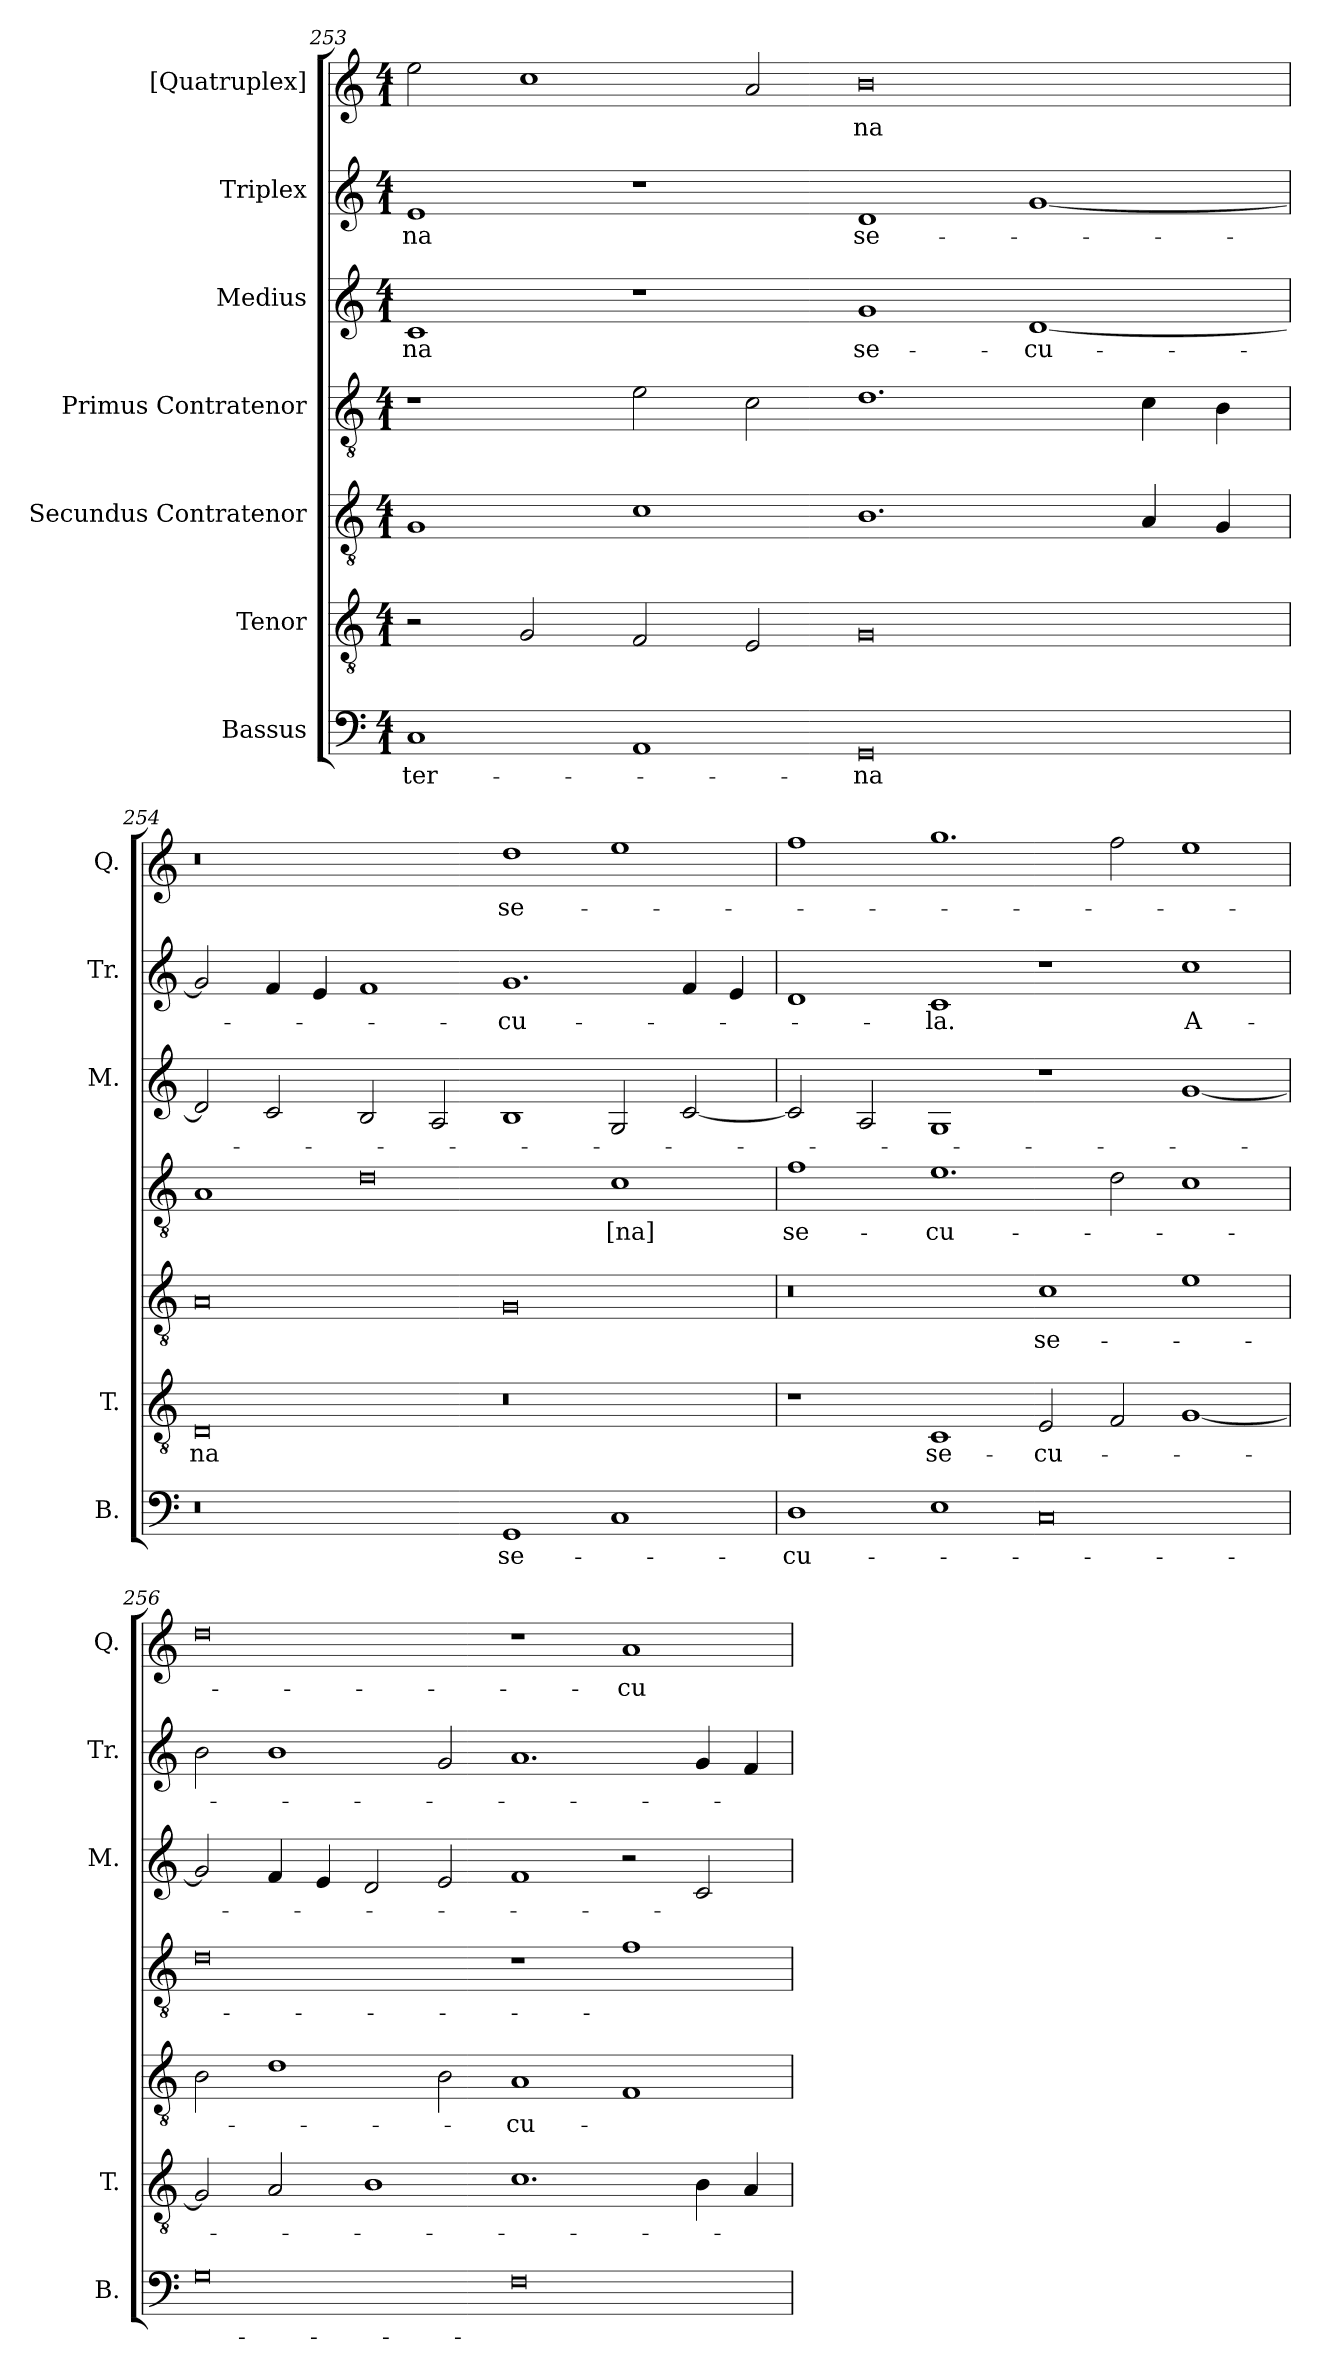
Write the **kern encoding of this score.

**kern	**text	**kern	**text	**kern	**text	**kern	**text	**kern	**text	**kern	**text	**kern	**text
*part7	*part7	*part6	*part6	*part5	*part5	*part4	*part4	*part3	*part3	*part2	*part2	*part1	*part1
*staff7	*staff7	*staff6	*staff6	*staff5	*staff5	*staff4	*staff4	*staff3	*staff3	*staff2	*staff2	*staff1	*staff1
*I"Bassus	*	*I"Tenor	*	*I"Secundus Contratenor	*	*I"Primus Contratenor	*	*I"Medius	*	*I"Triplex	*	*I"[Quatruplex]	*
*I'B.	*	*I'T.	*	*	*	*	*	*I'M.	*	*I'Tr.	*	*I'Q.	*
!!LO:LB:g=z
*clefF4	*	*clefGv2	*	*clefGv2	*	*clefGv2	*	*clefG2	*	*clefG2	*	*clefG2	*
*	*	*ITrd7c12	*	*ITrd7c12	*	*ITrd7c12	*	*	*	*	*	*	*
*k[]	*	*k[]	*	*k[]	*	*k[]	*	*k[]	*	*k[]	*	*k[]	*
*C:	*	*C:	*	*C:	*	*C:	*	*C:	*	*C:	*	*C:	*
*M4/1	*	*M4/1	*	*M4/1	*	*M4/1	*	*M4/1	*	*M4/1	*	*M4/1	*
=253	=253	=253	=253	=253	=253	=253	=253	=253	=253	=253	=253	=253	=253
!	!LO:LY:b:color=#000000	!	!	!	!	!	!	!	!	!	!	!	!
!	!	!	!	!	!	!	!	!	!LO:LY:b:color=#000000	!	!	!	!
!	!	!	!	!	!	!	!	!	!	!	!LO:LY:b:color=#000000	!	!
1Ci	-ter-	2r	.	1GGi	.	1r	.	1ci	-na	1ei	-na	2eei\	.
.	.	2GGi/	.	.	.	.	.	.	.	.	.	1cci	.
1AAi	.	2FFi/	.	1Ci	.	2Ei\	.	1r	.	1r	.	.	.
.	.	2EEi/	.	.	.	2Ci\	.	.	.	.	.	2ai/	.
!	!LO:LY:b:color=#000000	!	!	!	!	!	!	!	!	!	!	!	!
!	!	!	!	!	!	!	!	!	!LO:LY:b:color=#000000	!	!	!	!
!	!	!	!	!	!	!	!	!	!	!	!LO:LY:b:color=#000000	!	!
!	!	!	!	!	!	!	!	!	!	!	!	!	!LO:LY:b:color=#000000
0GGi	-na	0GGi	.	1.BBi	.	1.Di	.	1gi	se-	1di	se-	0bi	-na
!	!	!	!	!	!	!	!	!	!LO:LY:b:color=#000000	!	!	!	!
.	.	.	.	.	.	.	.	[<1di	-cu-	[<1gi	.	.	.
.	.	.	.	4AAi/	.	4Ci\	.	.	.	.	.	.	.
.	.	.	.	4GGi/	.	4BBi\	.	.	.	.	.	.	.
=254	=254	=254	=254	=254	=254	=254	=254	=254	=254	=254	=254	=254	=254
!	!	!	!LO:LY:b:color=#000000	!	!	!	!	!	!	!	!	!	!
0r	.	0DDi	-na	0AAi	.	1AAi	.	2di/]	.	2gi/]	.	0r	.
.	.	.	.	.	.	.	.	2ci/	.	4fi/	.	.	.
.	.	.	.	.	.	.	.	.	.	4ei/	.	.	.
.	.	.	.	.	.	0Di	.	2Bi/	.	1fi	.	.	.
.	.	.	.	.	.	.	.	2Ai/	.	.	.	.	.
!	!LO:LY:b:color=#000000	!	!	!	!	!	!	!	!	!	!	!	!
!	!	!	!	!	!	!	!	!	!	!	!LO:LY:b:color=#000000	!	!
!	!	!	!	!	!	!	!	!	!	!	!	!	!LO:LY:b:color=#000000
1GGi	se-	0r	.	0GGi	.	.	.	1Bi	.	1.gi	-cu-	1ddi	se-
!	!	!	!	!	!	!	!LO:LY:b:color=#000000	!	!	!	!	!	!
1Ci	.	.	.	.	.	1Ci	-[na]	2Gi/	.	.	.	1eei	.
.	.	.	.	.	.	.	.	[<2ci/	.	4fi/	.	.	.
.	.	.	.	.	.	.	.	.	.	4ei/	.	.	.
=255	=255	=255	=255	=255	=255	=255	=255	=255	=255	=255	=255	=255	=255
!	!LO:LY:b:color=#000000	!	!	!	!	!	!	!	!	!	!	!	!
!	!	!	!	!	!	!	!LO:LY:b:color=#000000	!	!	!	!	!	!
1Di	-cu-	1r	.	0r	.	1Fi	se-	2ci/]	.	1di	.	1ffi	.
.	.	.	.	.	.	.	.	2Ai/	.	.	.	.	.
!	!	!	!LO:LY:b:color=#000000	!	!	!	!	!	!	!	!	!	!
!	!	!	!	!	!	!	!LO:LY:b:color=#000000	!	!	!	!	!	!
!	!	!	!	!	!	!	!	!	!	!	!LO:LY:b:color=#000000	!	!
1Ei	.	1CCi	se-	.	.	1.Ei	-cu-	1Gi	.	1ci	-la.	1.ggi	.
!	!	!	!LO:LY:b:color=#000000	!	!	!	!	!	!	!	!	!	!
!	!	!	!	!	!LO:LY:b:color=#000000	!	!	!	!	!	!	!	!
0Ci	.	2EEi/	-cu-	1Ci	se-	.	.	1r	.	1r	.	.	.
.	.	2FFi/	.	.	.	2Di\	.	.	.	.	.	2ffi\	.
!	!	!	!	!	!	!	!	!	!	!	!LO:LY:b:color=#000000	!	!
.	.	[<1GGi	.	1Ei	.	1Ci	.	[<1gi	.	1cci	A-	1eei	.
!!LO:PB:g=z
=256	=256	=256	=256	=256	=256	=256	=256	=256	=256	=256	=256	=256	=256
0Gi	.	2GGi/]	.	2BBi\	.	0Di	.	2gi/]	.	2bi\	.	0ddi	.
.	.	2AAi/	.	1Di	.	.	.	4fi/	.	1bi	.	.	.
.	.	.	.	.	.	.	.	4ei/	.	.	.	.	.
.	.	1BBi	.	.	.	.	.	2di/	.	.	.	.	.
.	.	.	.	2BBi\	.	.	.	2ei/	.	2gi/	.	.	.
!	!	!	!	!	!LO:LY:b:color=#000000	!	!	!	!	!	!	!	!
0Fi	.	1.Ci	.	1AAi	-cu-	1r	.	1fi	.	1.ai	.	1r	.
!	!	!	!	!	!	!	!	!	!	!	!	!	!LO:LY:b:color=#000000
.	.	.	.	1FFi	.	1Fi	.	2r	.	.	.	1ai	-cu-
.	.	4BBi\	.	.	.	.	.	2ci/	.	4gi/	.	.	.
.	.	4AAi/	.	.	.	.	.	.	.	4fi/	.	.	.
=	=	=	=	=	=	=	=	=	=	=	=	=	=
*-	*-	*-	*-	*-	*-	*-	*-	*-	*-	*-	*-	*-	*-
